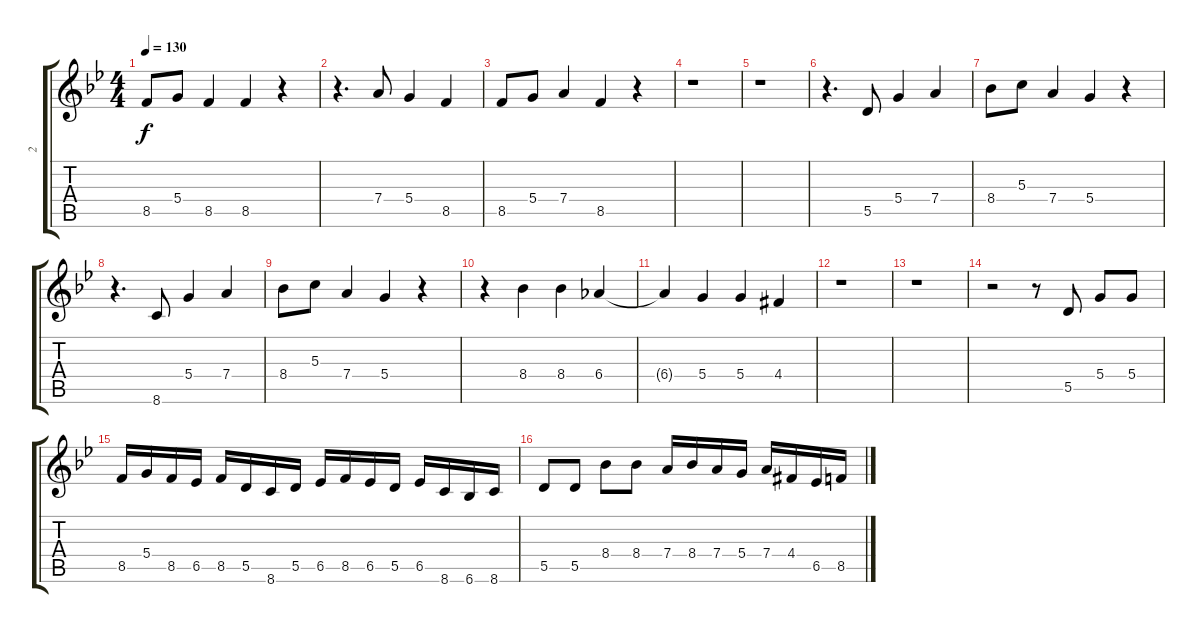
\track ("2" "2") {instrument distortionguitar}
\staff {score tabs}
\tuning (E4 B3 G3 D3 A2 E2) {hide}
\ts (4 4)
\tempo 130
\clef g2
\ks gminor
8.5.8{dy f} 5.4.8 8.5.4 8.5.4 r.4 |
r.4{d} 7.4.8 5.4.4 8.5.4 |
8.5.8 5.4.8 7.4.4 8.5.4 r.4 |
r.1 |
r.1 |
r.4{d} 5.5.8 5.4.4 7.4.4 |
8.4.8 5.3.8 7.4.4 5.4.4 r.4 |
r.4{d} 8.6.8 5.4.4 7.4.4 |
8.4.8 5.3.8 7.4.4 5.4.4 r.4 |
r.4 8.4.4 8.4.4 6.4.4 |
6.4{t}.4 5.4.4 5.4.4 4.4{acc #}.4 |
r.1 |
r.1 |
r.2 r.8 5.5.8 5.4.8 5.4.8 |
8.5.16 5.4.16 8.5.16 6.5.16 8.5.16 5.5.16 8.6.16 5.5.16 6.5.16 8.5.16 6.5.16 5.5.16 6.5.16 8.6.16 6.6.16 8.6.16 |
5.5.8 5.5.8 8.4.8 8.4.8 7.4.16 8.4.16 7.4.16 5.4.16 7.4.16 4.4{acc #}.16 6.5.16 8.5.16
